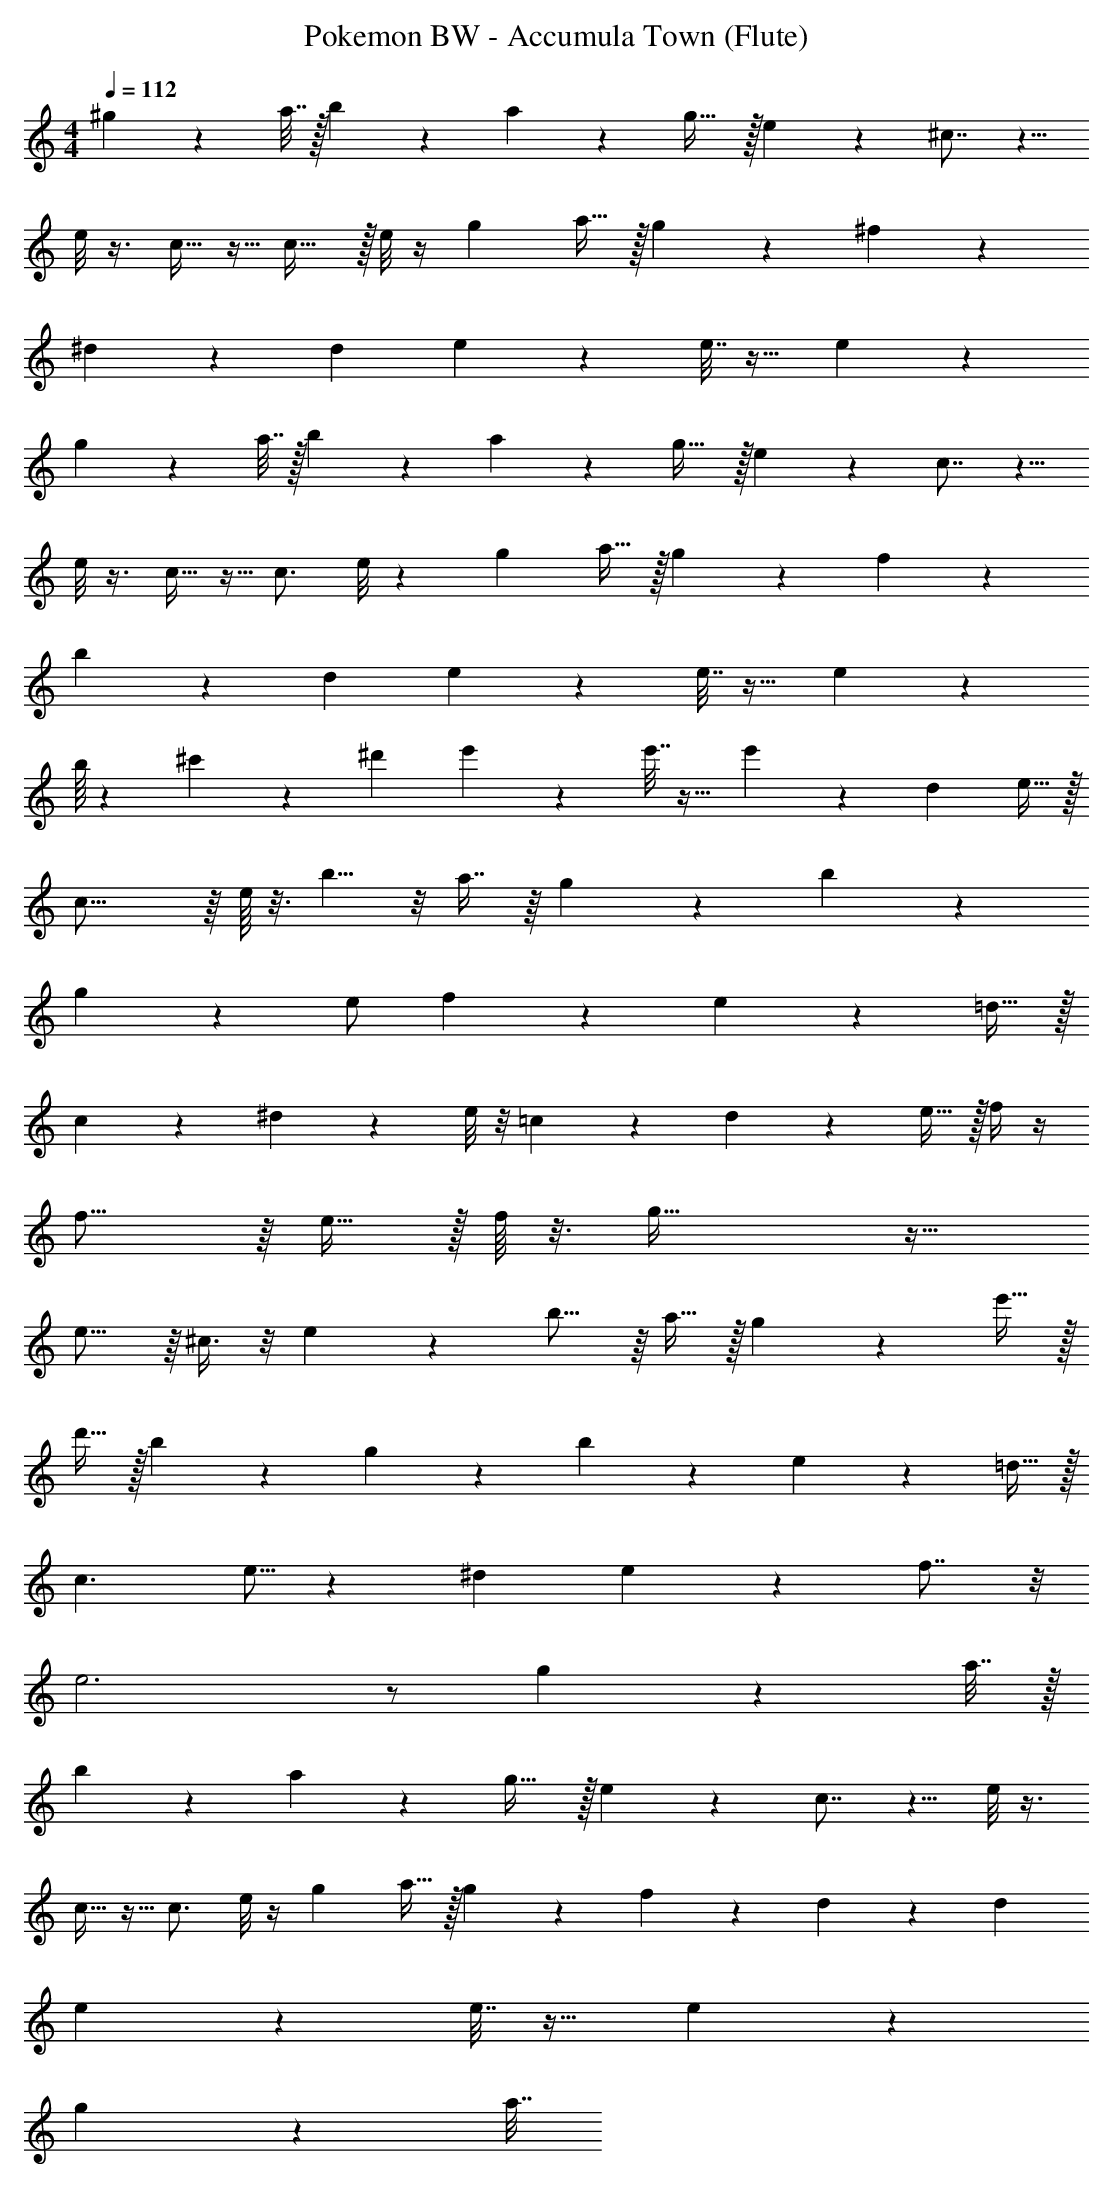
X:1
T: Pokemon BW - Accumula Town (Flute)
L: 1/4
M: 4/4
Q: 1/4=112
K: C
^g2/9 z/36 a7/32 z/32 b2/9 z/36 a3/28 z11/28 g23/32 z/32 e/24 z11/24 ^c7/8 z5/8
e/8 z3/8 c15/32 z9/32 c23/32 z/32 e/8 z/4 [z/8g/6] a15/32 z/32 g3/28 z11/28 ^f11/24 z/24
^d/12 z17/48 [z/16d5/48] e2/9 z19/36 e7/32 z17/32 e2/9 z52/9
g2/9 z/36 a7/32 z/32 b2/9 z/36 a3/28 z11/28 g23/32 z/32 e/24 z11/24 c7/8 z5/8
e/8 z3/8 c15/32 z9/32 c3/4 e/8 z7/24 [z/12g/6] a15/32 z/32 g3/28 z11/28 f11/24 z/24
b/12 z17/48 [z/16d5/48] e2/9 z19/36 e7/32 z17/32 e2/9 z73/36
b/16 z/48 ^c'5/84 z/42 [z/12^d'11/96] e'2/9 z19/36 e'7/32 z17/32 e'2/9 z247/144 [z/16d5/48] e15/32 z/32
c23/16 z/16 e/16 z3/16 b5/8 z/8 a7/16 z/16 g5/14 z/7 b11/24 z/24
g23/24 z/24 e/ f3/28 z/7 e53/36 z5/18 =d15/32 z/32
c25/28 z3/28 ^d11/28 z3/28 e/8 z/8 =c9/14 z3/28 d5/12 z/12 e15/32 z/32 f/4 z/4
f15/16 z/16 e15/32 z/32 f/16 z3/16 g55/32 z17/32
e15/16 z/16 ^c3/8 z/8 e/24 z5/24 b11/16 z/16 a15/32 z/32 g5/18 z2/9 e'15/32 z/32
d'15/32 z/32 b/6 z/3 g5/12 z/12 b/6 z/12 e53/36 z5/18 =d15/32 z/32
c3/ e5/16 z9/112 [z3/28^d25/168] e5/6 z/6 f7/8 z/8
e3 z/ g2/9 z/36 a7/32 z/32
b2/9 z/36 a3/28 z11/28 g23/32 z/32 e/24 z11/24 c7/8 z5/8 e/8 z3/8
c15/32 z9/32 c3/4 e/8 z/4 [z/8g/6] a15/32 z/32 g3/28 z11/28 f11/24 z/24 d/12 z17/48 [z/16d5/48]
e2/9 z19/36 e7/32 z17/32 e2/9 z52/9
g2/9 z/36 a7/32
